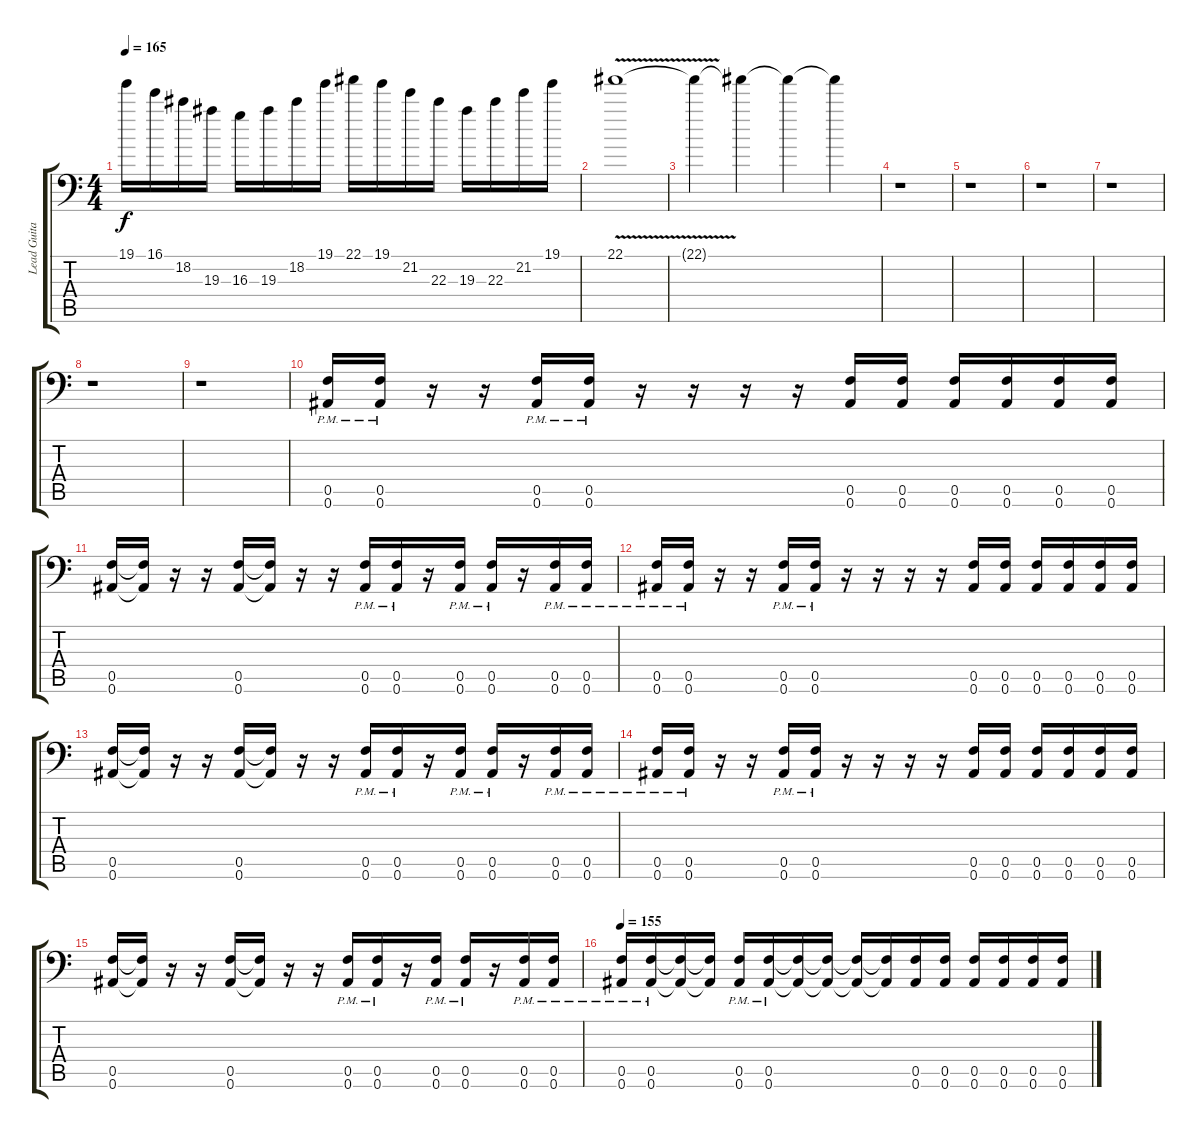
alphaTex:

\track ("Lead Guitar" "Lead Guita") {instrument distortionguitar}
\staff {score tabs}
\tuning (C4 G3 Eb3 Bb2 F2 Bb1) {hide}
\ts (4 4)
\tempo 165
\clef f4
\ks c
19.1.16{dy f} 16.1.16 18.2.16 19.3.16 16.3.16 19.3.16 18.2.16 19.1.16 22.1.16 19.1.16 21.2.16 22.3.16 19.3.16 22.3.16 21.2.16 19.1.16 |
22.1{v}.1 |
22.1{t}.4 22.1{t}.4 22.1{t}.4 22.1{t}.4 |
r.1 |
r.1 |
r.1 |
r.1 |
r.1 |
r.1 |
(0.5{pm} 0.6{pm}).16 (0.5{pm} 0.6{pm}).16 r.16 r.16 (0.5{pm} 0.6{pm}).16 (0.5{pm} 0.6{pm}).16 r.16 r.16 r.16 r.16 (0.5 0.6).16 (0.5 0.6).16 (0.5 0.6).16 (0.5 0.6).16 (0.5 0.6).16 (0.5 0.6).16 |
(0.5 0.6).16 (0.5{t} 0.6{t}).16 r.16 r.16 (0.5 0.6).16 (0.5{t} 0.6{t}).16 r.16 r.16 (0.5{pm} 0.6{pm}).16 (0.5{pm} 0.6{pm}).16 r.16 (0.5{pm} 0.6{pm}).16 (0.5{pm} 0.6{pm}).16 r.16 (0.5{pm} 0.6{pm}).16 (0.5{pm} 0.6{pm}).16 |
(0.5{pm} 0.6{pm}).16 (0.5{pm} 0.6{pm}).16 r.16 r.16 (0.5{pm} 0.6{pm}).16 (0.5{pm} 0.6{pm}).16 r.16 r.16 r.16 r.16 (0.5 0.6).16 (0.5 0.6).16 (0.5 0.6).16 (0.5 0.6).16 (0.5 0.6).16 (0.5 0.6).16 |
(0.5 0.6).16 (0.5{t} 0.6{t}).16 r.16 r.16 (0.5 0.6).16 (0.5{t} 0.6{t}).16 r.16 r.16 (0.5{pm} 0.6{pm}).16 (0.5{pm} 0.6{pm}).16 r.16 (0.5{pm} 0.6{pm}).16 (0.5{pm} 0.6{pm}).16 r.16 (0.5{pm} 0.6{pm}).16 (0.5{pm} 0.6{pm}).16 |
(0.5{pm} 0.6{pm}).16 (0.5{pm} 0.6{pm}).16 r.16 r.16 (0.5{pm} 0.6{pm}).16 (0.5{pm} 0.6{pm}).16 r.16 r.16 r.16 r.16 (0.5 0.6).16 (0.5 0.6).16 (0.5 0.6).16 (0.5 0.6).16 (0.5 0.6).16 (0.5 0.6).16 |
(0.5 0.6).16 (0.5{t} 0.6{t}).16 r.16 r.16 (0.5 0.6).16 (0.5{t} 0.6{t}).16 r.16 r.16 (0.5{pm} 0.6{pm}).16 (0.5{pm} 0.6{pm}).16 r.16 (0.5{pm} 0.6{pm}).16 (0.5{pm} 0.6{pm}).16 r.16 (0.5{pm} 0.6{pm}).16 (0.5{pm} 0.6{pm}).16 |
\tempo 155
(0.5{pm} 0.6{pm}).16 (0.5{pm} 0.6{pm}).16 (0.5{t} 0.6{t}).16 (0.5{t} 0.6{t}).16 (0.5{pm} 0.6{pm}).16 (0.5{pm} 0.6{pm}).16 (0.5{t} 0.6{t}).16 (0.5{t} 0.6{t}).16 (0.5{t} 0.6{t}).16 (0.5{t} 0.6{t}).16 (0.5 0.6).16 (0.5 0.6).16 (0.5 0.6).16 (0.5 0.6).16 (0.5 0.6).16 (0.5 0.6).16
